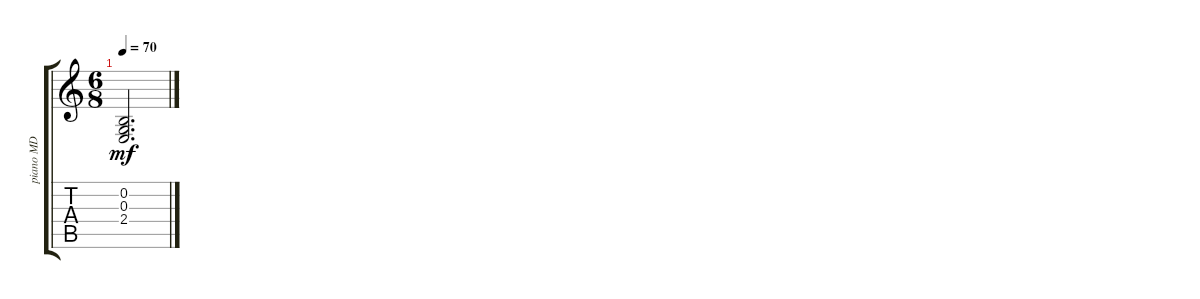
\track ("piano MD" "piano MD") {instrument acousticgrandpiano}
\staff {score tabs}
\tuning (E4 B3 G3 D3 A2 E2) {hide}
\ts (6 8)
\tempo 70
\clef g2
\ks c
(0.2 0.3 2.4).2{d dy mf}
